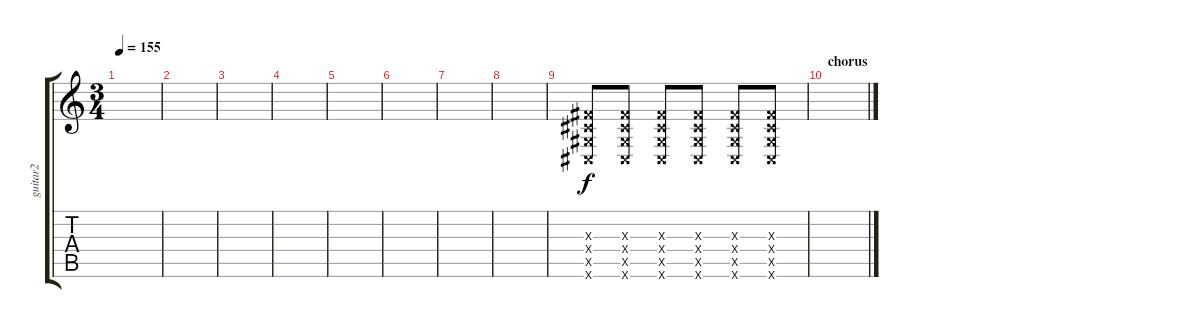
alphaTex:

\track ("guitar2" "guitar2") {instrument distortionguitar}
\staff {score tabs}
\tuning (Eb4 Bb3 Gb3 Db3 Ab2 Db2) {hide}
\ts (3 4)
\tempo 155
\clef g2
\ks c
|
|
|
|
|
|
|
|
(0.3{x} 0.4{x} 0.5{x} 0.6{x}).8{dy f} (0.3{x} 0.4{x} 0.5{x} 0.6{x}).8 (0.3{x} 0.4{x} 0.5{x} 0.6{x}).8 (0.3{x} 0.4{x} 0.5{x} 0.6{x}).8 (0.3{x} 0.4{x} 0.5{x} 0.6{x}).8 (0.3{x} 0.4{x} 0.5{x} 0.6{x}).8 |
\section ("" "chorus")
